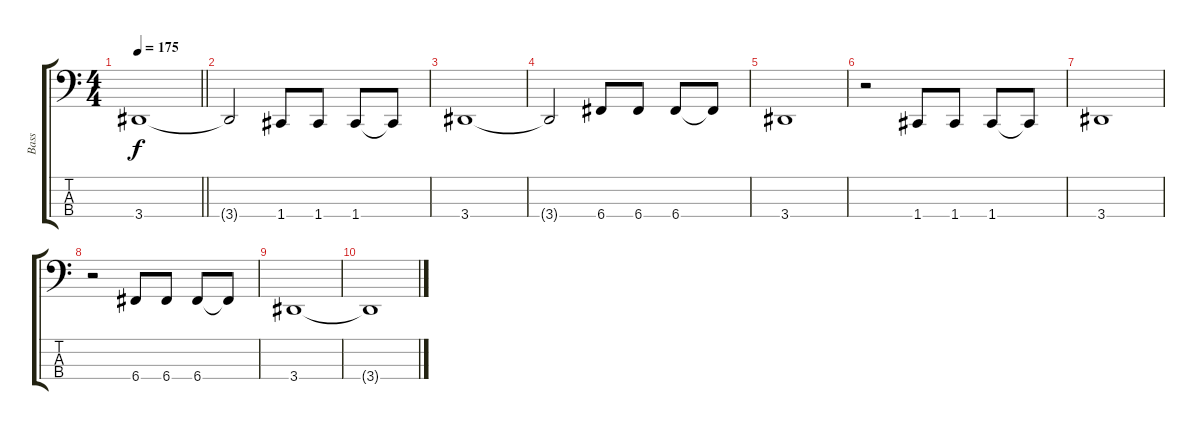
\track ("Bass" "Bass") {instrument electricbassfinger}
\staff {score tabs}
\tuning (Eb2 Bb1 F1 C1) {hide}
\ts (4 4)
\tempo 175
\clef f4
\barLineRight lightlight
\ks c
3.4.1{dy f} |
3.4{t}.2 1.4.8 1.4.8 1.4.8 1.4{t}.8 |
3.4.1 |
3.4{t}.2 6.4.8 6.4.8 6.4.8 6.4{t}.8 |
3.4.1 |
r.2 1.4.8 1.4.8 1.4.8 1.4{t}.8 |
3.4.1 |
r.2 6.4.8 6.4.8 6.4.8 6.4{t}.8 |
3.4.1 |
3.4{t}.1
